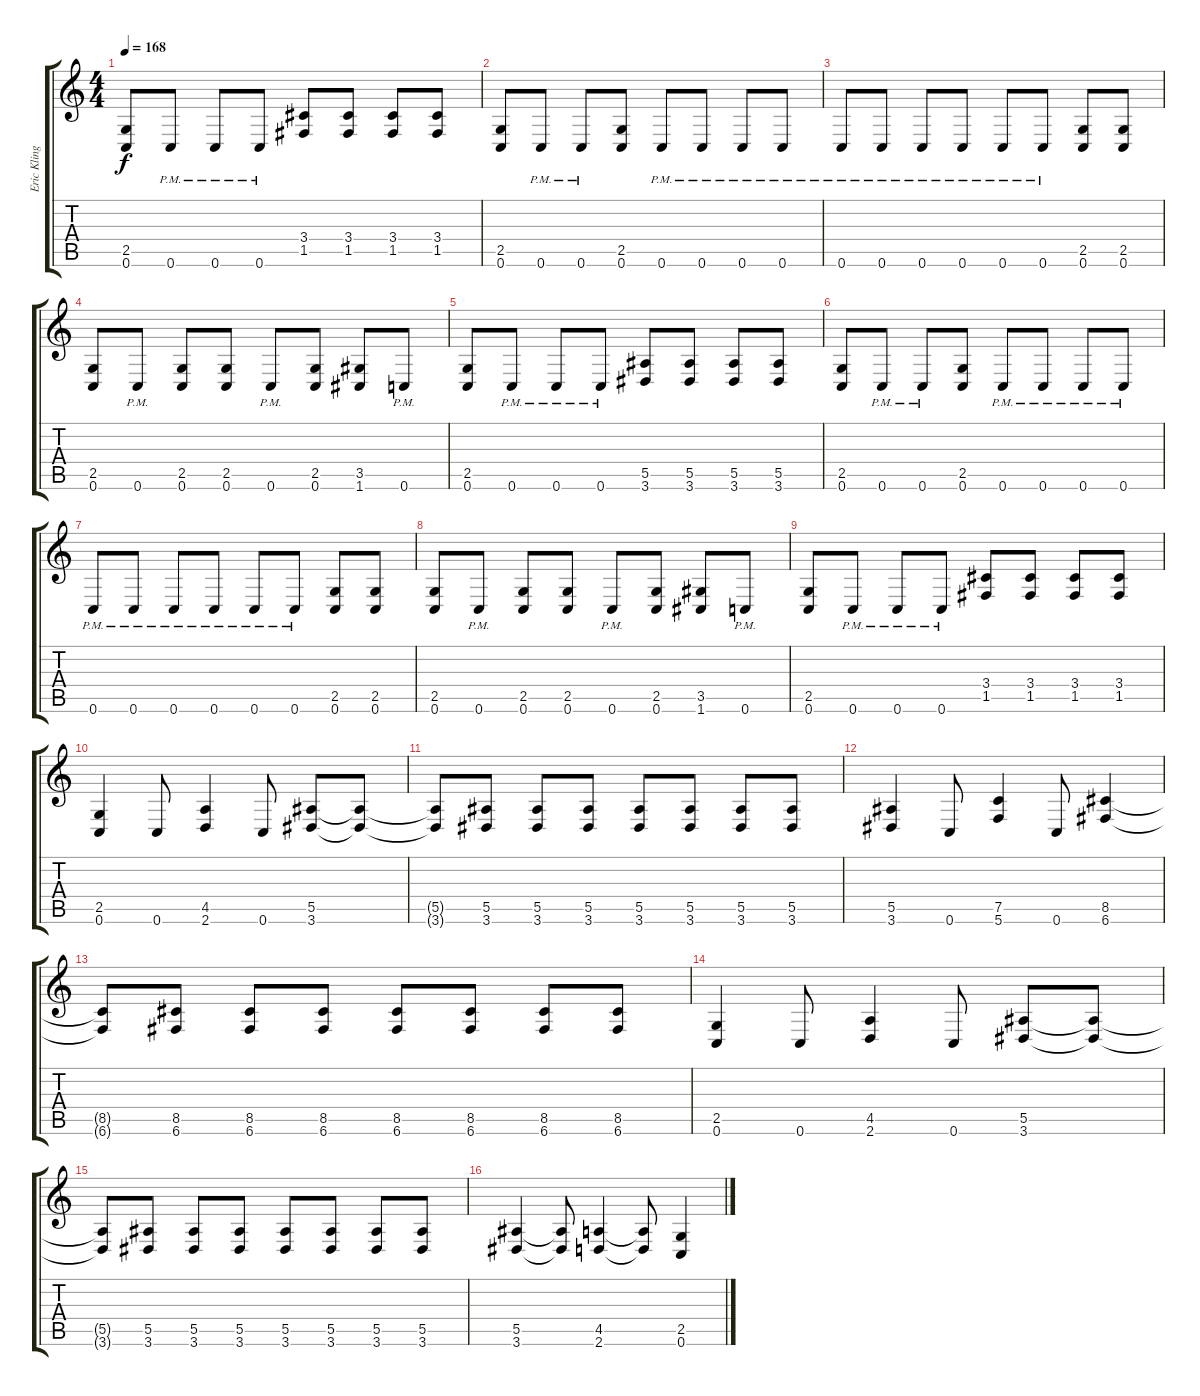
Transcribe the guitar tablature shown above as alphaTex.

\track ("Eric Klinger" "Eric Kling") {instrument distortionguitar}
\staff {score tabs}
\tuning (C4 G3 Eb3 Bb2 F2 C2) {hide}
\ts (4 4)
\tempo 168
\clef g2
\ks c
(2.5 0.6).8{dy f} 0.6{pm}.8 0.6{pm}.8 0.6{pm}.8 (3.4 1.5).8 (3.4 1.5).8 (3.4 1.5).8 (3.4 1.5).8 |
(2.5 0.6).8 0.6{pm}.8 0.6{pm}.8 (2.5 0.6).8 0.6{pm}.8 0.6{pm}.8 0.6{pm}.8 0.6{pm}.8 |
0.6{pm}.8 0.6{pm}.8 0.6{pm}.8 0.6{pm}.8 0.6{pm}.8 0.6{pm}.8 (2.5 0.6).8 (2.5 0.6).8 |
(2.5 0.6).8 0.6{pm}.8 (2.5 0.6).8 (2.5 0.6).8 0.6{pm}.8 (2.5 0.6).8 (3.5 1.6).8 0.6{pm}.8 |
(2.5 0.6).8 0.6{pm}.8 0.6{pm}.8 0.6{pm}.8 (5.5 3.6).8 (5.5 3.6).8 (5.5 3.6).8 (5.5 3.6).8 |
(2.5 0.6).8 0.6{pm}.8 0.6{pm}.8 (2.5 0.6).8 0.6{pm}.8 0.6{pm}.8 0.6{pm}.8 0.6{pm}.8 |
0.6{pm}.8 0.6{pm}.8 0.6{pm}.8 0.6{pm}.8 0.6{pm}.8 0.6{pm}.8 (2.5 0.6).8 (2.5 0.6).8 |
(2.5 0.6).8 0.6{pm}.8 (2.5 0.6).8 (2.5 0.6).8 0.6{pm}.8 (2.5 0.6).8 (3.5 1.6).8 0.6{pm}.8 |
(2.5 0.6).8 0.6{pm}.8 0.6{pm}.8 0.6{pm}.8 (3.4 1.5).8 (3.4 1.5).8 (3.4 1.5).8 (3.4 1.5).8 |
(2.5 0.6).4 0.6.8 (4.5 2.6).4 0.6.8 (5.5 3.6).8 (5.5{t} 3.6{t}).8 |
(5.5{t} 3.6{t}).8 (5.5 3.6).8 (5.5 3.6).8 (5.5 3.6).8 (5.5 3.6).8 (5.5 3.6).8 (5.5 3.6).8 (5.5 3.6).8 |
(5.5 3.6).4 0.6.8 (7.5 5.6).4 0.6.8 (8.5 6.6).4 |
(8.5{t} 6.6{t}).8 (8.5 6.6).8 (8.5 6.6).8 (8.5 6.6).8 (8.5 6.6).8 (8.5 6.6).8 (8.5 6.6).8 (8.5 6.6).8 |
(2.5 0.6).4 0.6.8 (4.5 2.6).4 0.6.8 (5.5 3.6).8 (5.5{t} 3.6{t}).8 |
(5.5{t} 3.6{t}).8 (5.5 3.6).8 (5.5 3.6).8 (5.5 3.6).8 (5.5 3.6).8 (5.5 3.6).8 (5.5 3.6).8 (5.5 3.6).8 |
(5.5 3.6).4 (5.5{t} 3.6{t}).8 (4.5 2.6).4 (4.5{t} 2.6{t}).8 (2.5 0.6).4
